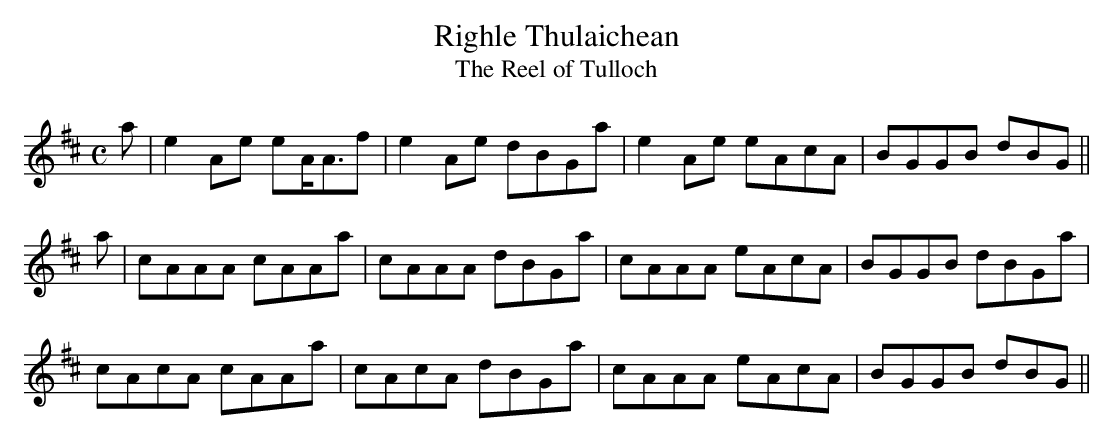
X:1
T:Righle Thulaichean
T:Reel of Tulloch, The
M:C
L:1/8
K:Amix
a|e2 Ae eA<Af|e2 Ae dBGa|e2 Ae eAcA|BGGB dBG||
a|cAAA cAAa|cAAA dBGa|cAAA eAcA|BGGB dBGa|
cAcA cAAa|cAcA dBGa|cAAA eAcA|BGGB dBG||
